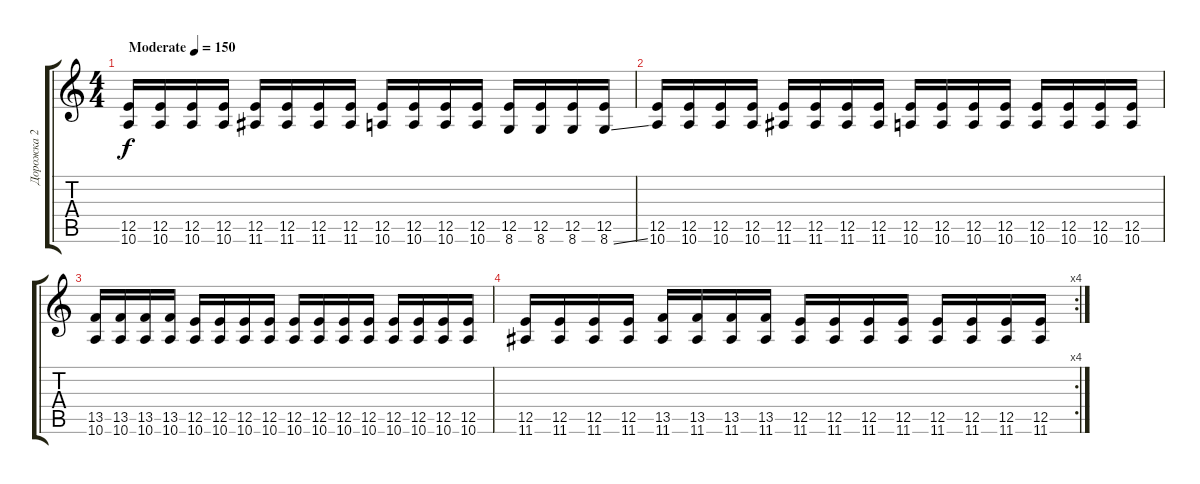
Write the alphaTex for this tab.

\track ("Дорожка 2" "Дорожка 2") {instrument overdrivenguitar}
\staff {score tabs}
\tuning (B3 Gb3 D3 A2 E2 B1) {hide}
\ts (4 4)
\tempo (150 "Moderate")
\clef g2
\ks c
(12.5 10.6).16{dy f instrument overdrivenguitar} (12.5 10.6).16 (12.5 10.6).16 (12.5 10.6).16 (12.5 11.6).16 (12.5 11.6).16 (12.5 11.6).16 (12.5 11.6).16 (12.5 10.6).16 (12.5 10.6).16 (12.5 10.6).16 (12.5 10.6).16 (12.5 8.6).16 (12.5 8.6).16 (12.5 8.6).16 (12.5 8.6{ss}).16 |
(12.5 10.6).16 (12.5 10.6).16 (12.5 10.6).16 (12.5 10.6).16 (12.5 11.6).16 (12.5 11.6).16 (12.5 11.6).16 (12.5 11.6).16 (12.5 10.6).16 (12.5 10.6).16 (12.5 10.6).16 (12.5 10.6).16 (12.5 10.6).16 (12.5 10.6).16 (12.5 10.6).16 (12.5 10.6).16 |
(13.5 10.6).16 (13.5 10.6).16 (13.5 10.6).16 (13.5 10.6).16 (12.5 10.6).16 (12.5 10.6).16 (12.5 10.6).16 (12.5 10.6).16 (12.5 10.6).16 (12.5 10.6).16 (12.5 10.6).16 (12.5 10.6).16 (12.5 10.6).16 (12.5 10.6).16 (12.5 10.6).16 (12.5 10.6).16 |
\rc 4
(12.5 11.6).16 (12.5 11.6).16 (12.5 11.6).16 (12.5 11.6).16 (13.5 11.6).16 (13.5 11.6).16 (13.5 11.6).16 (13.5 11.6).16 (12.5 11.6).16 (12.5 11.6).16 (12.5 11.6).16 (12.5 11.6).16 (12.5 11.6).16 (12.5 11.6).16 (12.5 11.6).16 (12.5 11.6).16
